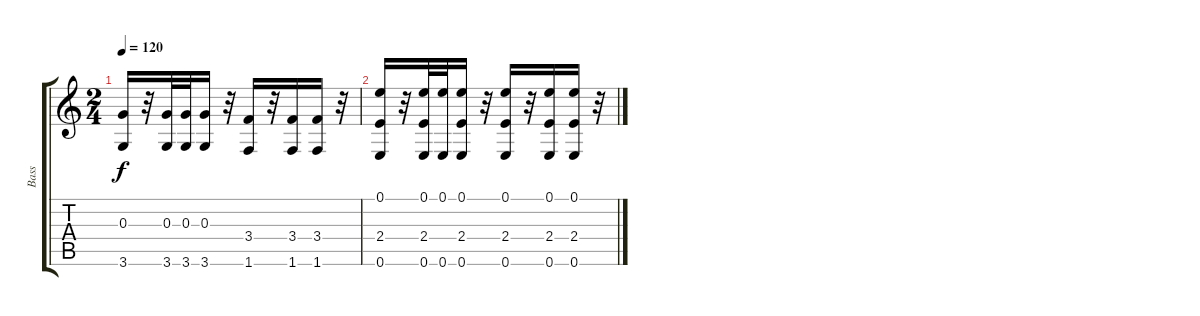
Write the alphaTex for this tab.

\track ("Bass" "Bass") {instrument acousticbass}
\staff {score tabs}
\tuning (E4 B3 G3 D3 A2 E2) {hide}
\ts (2 4)
\tempo 120
\clef g2
\ks c
(0.3 3.6).16{dy f} r.32 (0.3 3.6).32 (0.3 3.6).32 (0.3 3.6).16 r.32 (3.4 1.6).16 r.32 (3.4 1.6).16 (3.4 1.6).16 r.32 |
(0.1 2.4 0.6).16 r.32 (0.1 2.4 0.6).32 (0.1 0.6).32 (0.1 2.4 0.6).16 r.32 (0.1 2.4 0.6).16 r.32 (0.1 2.4 0.6).16 (0.1 2.4 0.6).16 r.32
